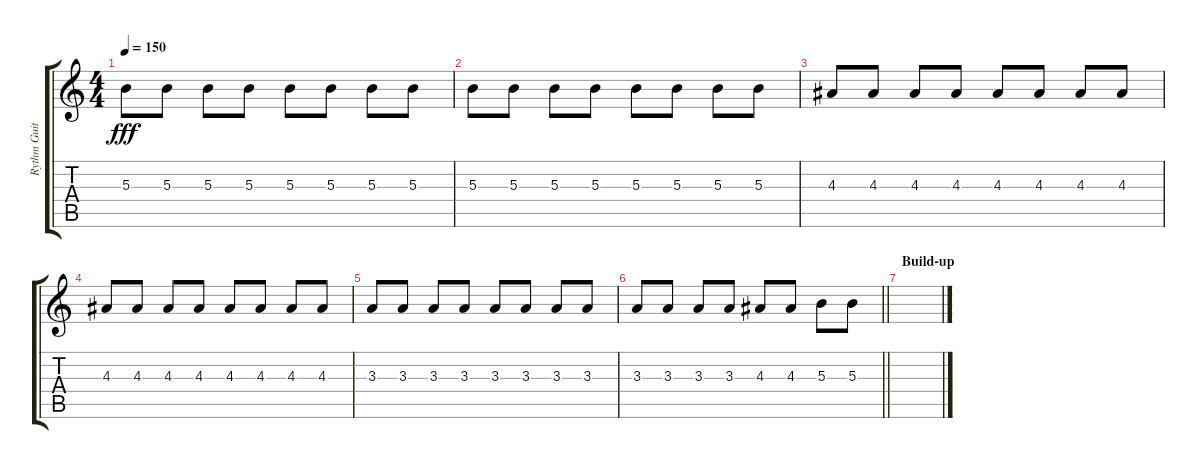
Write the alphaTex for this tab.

\track ("Rythm Guitar (Dallas Green)" "Rythm Guit") {instrument overdrivenguitar}
\staff {score tabs}
\tuning (Eb4 Bb3 Gb3 Db3 Ab2 Eb2) {hide}
\ts (4 4)
\tempo 150
\clef g2
\ks c
5.3.8{dy fff} 5.3.8 5.3.8 5.3.8 5.3.8 5.3.8 5.3.8 5.3.8 |
5.3.8 5.3.8 5.3.8 5.3.8 5.3.8 5.3.8 5.3.8 5.3.8 |
4.3.8 4.3.8 4.3.8 4.3.8 4.3.8 4.3.8 4.3.8 4.3.8 |
4.3.8 4.3.8 4.3.8 4.3.8 4.3.8 4.3.8 4.3.8 4.3.8 |
3.3.8 3.3.8 3.3.8 3.3.8 3.3.8 3.3.8 3.3.8 3.3.8 |
\barLineRight lightlight
3.3.8 3.3.8 3.3.8 3.3.8 4.3.8 4.3.8 5.3.8 5.3.8 |
\section ("" "Build-up")
